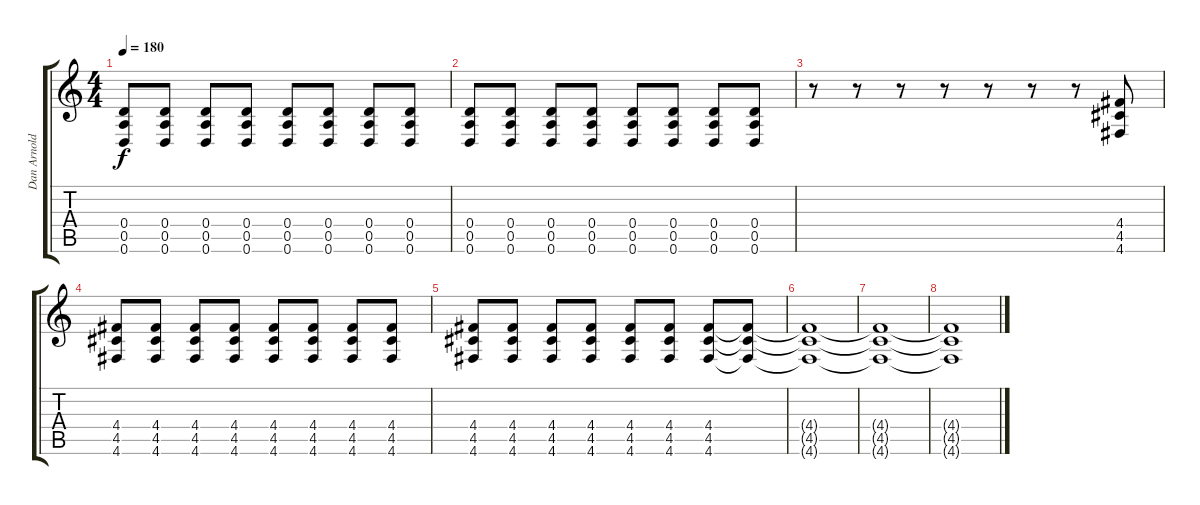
\track ("Dan Arnold (Rythym)" "Dan Arnold") {instrument overdrivenguitar}
\staff {score tabs}
\tuning (E4 B3 G3 D3 A2 D2) {hide}
\ts (4 4)
\tempo 180
\clef g2
\ks c
(0.4 0.5 0.6).8{dy f} (0.4 0.5 0.6).8 (0.4 0.5 0.6).8 (0.4 0.5 0.6).8 (0.4 0.5 0.6).8 (0.4 0.5 0.6).8 (0.4 0.5 0.6).8 (0.4 0.5 0.6).8 |
(0.4 0.5 0.6).8 (0.4 0.5 0.6).8 (0.4 0.5 0.6).8 (0.4 0.5 0.6).8 (0.4 0.5 0.6).8 (0.4 0.5 0.6).8 (0.4 0.5 0.6).8 (0.4 0.5 0.6).8 |
r.8 r.8 r.8 r.8 r.8 r.8 r.8 (4.4 4.5 4.6).8 |
(4.4 4.5 4.6).8 (4.4 4.5 4.6).8 (4.4 4.5 4.6).8 (4.4 4.5 4.6).8 (4.4 4.5 4.6).8 (4.4 4.5 4.6).8 (4.4 4.5 4.6).8 (4.4 4.5 4.6).8 |
(4.4 4.5 4.6).8 (4.4 4.5 4.6).8 (4.4 4.5 4.6).8 (4.4 4.5 4.6).8 (4.4 4.5 4.6).8 (4.4 4.5 4.6).8 (4.4 4.5 4.6).8 (4.4{t} 4.5{t} 4.6{t}).8 |
(4.4{t} 4.5{t} 4.6{t}).1 |
(4.4{t} 4.5{t} 4.6{t}).1 |
(4.4{t} 4.5{t} 4.6{t}).1
